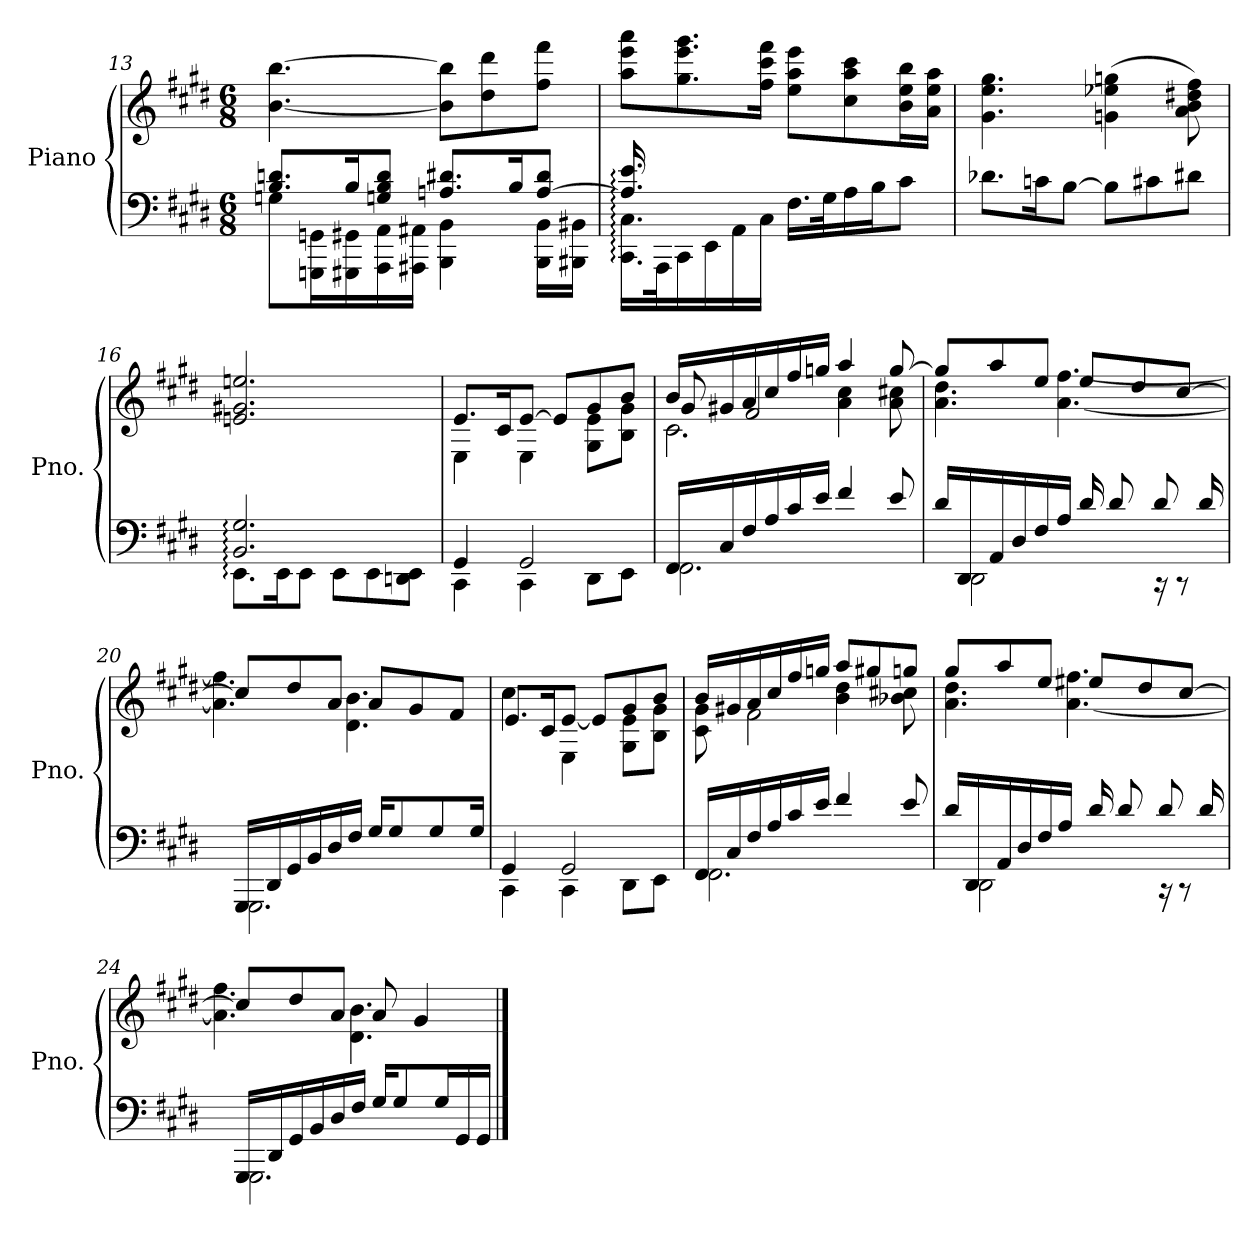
**kern	**kern
*part1	*part1
*staff2	*staff1
*I"Piano	*
*I'Pno.	*
*clefF4	*clefG2
*k[f#c#g#d#]	*k[f#c#g#d#]
*M6/8	*M6/8
=13	=13
*^	*
8.B/ 8.dn/L	8Gn\L	[4.b\ [4.bb\
.	16GGGn\ 16GGn\L	.
16B/K	16GGG#X\ 16GG#X\	.
8Gn/ 8B/ 8d/J	16AAA\ 16AA\	.
.	16AAA#X\ 16AA#X\JJ	.
8.An/ 8.d#X/L	4BBB\ 4BB\	8b\] 8bb\]L
.	.	8dd#\ 8ddd#\
16B/K	.	.
[8A/ 8d#/J	16BBB\ 16BB\LL	8ff#\ 8fff#\J
.	16BBB#X\ 16BB#X\JJ	.
!!LO:PB:g=z
=14	=14	=14
16.A/]: 16.e/:	16.CC#\: 16.C#\:LL	8aa\ 8eee\ 8aaa\L
32ryy	32AAA\K	.
8ryy	16CC#\	8.gg#\ 8.eee\ 8.ggg#\
.	16EE\	.
8ryy	16AA\	.
.	16C#\JJ	16ff#\ 16ccc#\ 16fff#\Jk
16.F#\LL	4.ryy	8ee\ 8aa\ 8eee\L
32G#\K	.	.
16A\	.	8cc#\ 8aa\ 8ccc#\
16B\J	.	.
8c#\J	.	16b\ 16ee\ 16bb\L
.	.	16a\ 16ee\ 16aa\JJ
*v	*v	*
=15	=15
8.d-X\L	4.g#\ 4.ee\ 4.gg#\
16cn\K	.
[8B\J	.
8B\L]	(>4gn\ 4ee-X\ 4ggn\
8c#X\	.
8d#X\J	8a\ 8b\ 8dd#X\ 8ff#\)
=16	=16
*^	*
2.BB/: 2.G#/:	8.EE:\L	2.en/ 2.g#X/ 2.een/
.	16EE\K	.
.	8EE\J	.
.	8EE\L	.
.	8EE\	.
.	8DDn\ 8EE\J	.
!!LO:LB:g=z
=17	=17	=17
*	*	*^
4GG#/	4CC#\	8.e/L	4E\
.	.	16c#/K	.
2GG#/	4CC#\	[8e/J	4E\
.	.	8e/L]	.
.	8DD#\L	8g#/	8G#\ 8e\L
.	8EE\J	8b/J	8B\ 8g#\J
=18	=18	=18	=18
*	*	*^	*^
16FF#/LL	2.FF#\	16b/LL	2.c#\	8g#/	4.ryy
16C#/	.	16g#X/	.	.	.
16F#/	.	16a/	.	2f#/	.
16A/	.	16cc#/	.	.	.
16c#/	.	16ff#/	.	.	.
16e/JJ	.	16ggn/JJ	.	.	.
4f#/	.	4aa/	.	.	4a\ 4cc#\
8e/	.	[8gg/	.	8ryy	8a\ 8cc#X\
*	*	*	*v	*v	*v
=19	=19	=19	=19
16d#/LL	16ryy	8gg/L]	4.a\ 4.dd#\
16DD#/	2DD#\	.	.
16AA/	.	8aa/	.
16D#/	.	.	.
16F#/	.	8ee/J	.
16A/JJ	.	.	.
16d#/	.	8ee/L	[4.a\ [4.ff#\
8d#/	.	.	.
.	.	8dd#/	.
8d#/	16r	.	.
.	8r	[8cc#/J	.
16d#/	.	.	.
!!LO:LB:g=z	!!
=20	=20	=20	=20
16GGG#/LL	2.GGG#\	8cc#/L]	4.a\] 4.ff#\]
16DD#/	.	.	.
16GG#/	.	8dd#/	.
16BB/	.	.	.
16D#/	.	8a/J	.
16F#/JJ	.	.	.
16G#/KL	.	8a/L	4.d#\ 4.b\
8G#/	.	.	.
.	.	8g#/	.
8G#/	.	.	.
.	.	8f#/J	.
16G#/Jk	.	.	.
=21	=21	=21	=21
4GG#/	4CC#\	4cc#\	8.e/L
.	.	.	16c#/K
2GG#/	4CC#\	4E\	[8e/J
.	.	.	8e/L]
.	8DD#\L	8G#\ 8e\L	8g#/
.	8EE\J	8B\ 8g#\J	8b/J
=22	=22	=22	=22
*	*	*	*^
16FF#/LL	2.FF#\	16b/LL	8c#\ 8g#\	4.ryy
16C#/	.	16g#X/	.	.
16F#/	.	16a/	2f#\	.
16A/	.	16cc#/	.	.
16c#/	.	16ff#/	.	.
16e/JJ	.	16ggn/JJ	.	.
4f#/	.	8aa/L	.	4b\ 4dd#\
.	.	8gg#X/	.	.
8e/	.	8ggn/J	8b-X\ 8cc#X\	8ryy
*	*	*	*v	*v
!!LO:LB:g=z
=23	=23	=23	=23
16d#/LL	16ryy	8gg#/L	4.a\ 4.dd#\
16DD#/	2DD#\	.	.
16AA/	.	8aa/	.
16D#/	.	.	.
16F#/	.	8ee/J	.
16A/JJ	.	.	.
16d#/	.	8ee#X/L	[4.a\ 4.ff#\
8d#/	.	.	.
.	.	8dd#/	.
8d#/	16r	.	.
.	8r	[8cc#/J	.
16d#/	.	.	.
=24	=24	=24	=24
16GGG#/LL	2.GGG#\	8cc#/L]	4.a\] 4.ff#\
16DD#/	.	.	.
16GG#/	.	8dd#/	.
16BB/	.	.	.
16D#/	.	8a/J	.
16F#/JJ	.	.	.
16G#/KL	.	8a/	4.d#\ 4.b\
8G#/	.	.	.
.	.	4g#/	.
16G#/L	.	.	.
16GG#/	.	.	.
16GG#/JJ	.	.	.
*v	*v	*	*
*	*v	*v
==	==
*-	*-
